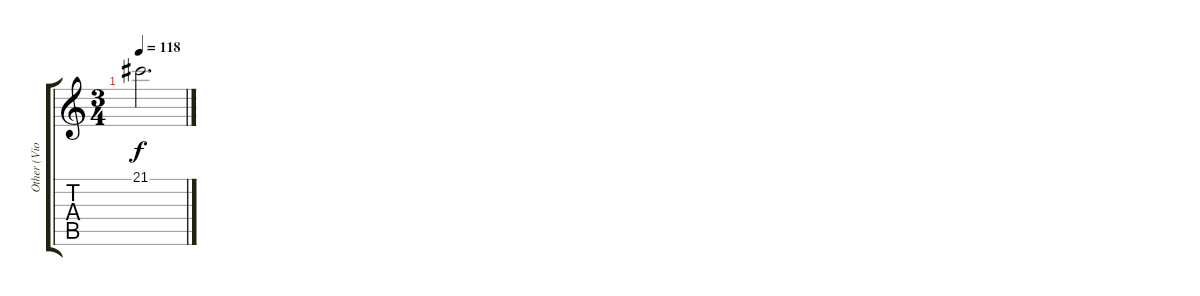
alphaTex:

\track ("Other (Viola)" "Other (Vio") {instrument violin}
\staff {score tabs}
\tuning (E4 B3 G3 D3 A2 E2) {hide}
\ts (3 4)
\tempo 118
\clef g2
\ks c
21.1{t}.2{d dy f}
